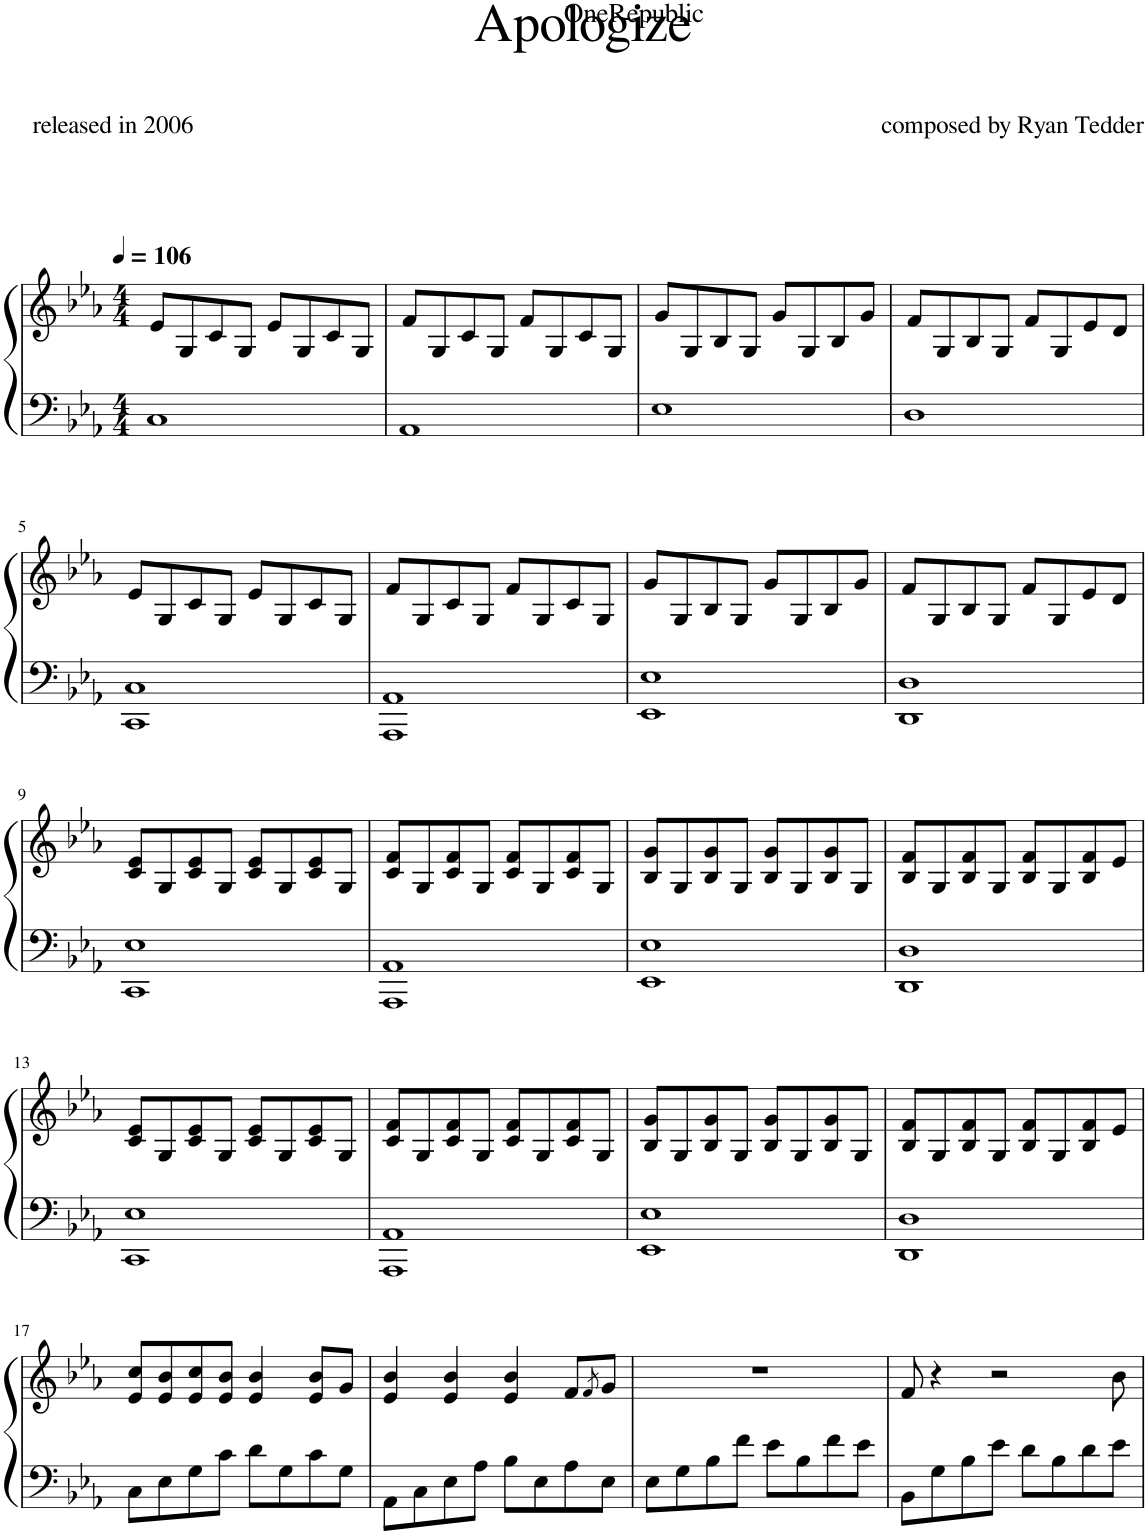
**kern	**kern
*part1	*part1
*staff2	*staff1
*I"Piano	*
*I'Pno.	*
*clefF4	*clefG2
*k[b-e-a-]	*k[b-e-a-]
*M4/4	*M4/4
*MM106	*MM106
=1	=1
1C	8e-/L
.	8G/
.	8c/
.	8G/J
.	8e-/L
.	8G/
.	8c/
.	8G/J
=2	=2
1AA-	8f/L
.	8G/
.	8c/
.	8G/J
.	8f/L
.	8G/
.	8c/
.	8G/J
=3	=3
1E-	8g/L
.	8G/
.	8B-/
.	8G/J
.	8g/L
.	8G/
.	8B-/
.	8g/J
=4	=4
1D	8f/L
.	8G/
.	8B-/
.	8G/J
.	8f/L
.	8G/
.	8e-/
.	8d/J
!!LO:LB:g=z
=5	=5
1CC 1C	8e-/L
.	8G/
.	8c/
.	8G/J
.	8e-/L
.	8G/
.	8c/
.	8G/J
=6	=6
1AAA- 1AA-	8f/L
.	8G/
.	8c/
.	8G/J
.	8f/L
.	8G/
.	8c/
.	8G/J
=7	=7
1EE- 1E-	8g/L
.	8G/
.	8B-/
.	8G/J
.	8g/L
.	8G/
.	8B-/
.	8g/J
=8	=8
1DD 1D	8f/L
.	8G/
.	8B-/
.	8G/J
.	8f/L
.	8G/
.	8e-/
.	8d/J
!!LO:LB:g=z
=9	=9
1CC 1E-	8c/ 8e-/L
.	8G/
.	8c/ 8e-/
.	8G/J
.	8c/ 8e-/L
.	8G/
.	8c/ 8e-/
.	8G/J
=10	=10
1AAA- 1AA-	8c/ 8f/L
.	8G/
.	8c/ 8f/
.	8G/J
.	8c/ 8f/L
.	8G/
.	8c/ 8f/
.	8G/J
=11	=11
1EE- 1E-	8B-/ 8g/L
.	8G/
.	8B-/ 8g/
.	8G/J
.	8B-/ 8g/L
.	8G/
.	8B-/ 8g/
.	8G/J
=12	=12
1DD 1D	8B-/ 8f/L
.	8G/
.	8B-/ 8f/
.	8G/J
.	8B-/ 8f/L
.	8G/
.	8B-/ 8f/
.	8e-/J
!!LO:LB:g=z
=13	=13
1CC 1E-	8c/ 8e-/L
.	8G/
.	8c/ 8e-/
.	8G/J
.	8c/ 8e-/L
.	8G/
.	8c/ 8e-/
.	8G/J
=14	=14
1AAA- 1AA-	8c/ 8f/L
.	8G/
.	8c/ 8f/
.	8G/J
.	8c/ 8f/L
.	8G/
.	8c/ 8f/
.	8G/J
=15	=15
1EE- 1E-	8B-/ 8g/L
.	8G/
.	8B-/ 8g/
.	8G/J
.	8B-/ 8g/L
.	8G/
.	8B-/ 8g/
.	8G/J
=16	=16
1DD 1D	8B-/ 8f/L
.	8G/
.	8B-/ 8f/
.	8G/J
.	8B-/ 8f/L
.	8G/
.	8B-/ 8f/
.	8e-/J
!!LO:LB:g=z
=17	=17
8C\L	8e-/ 8cc/L
8E-\	8e-/ 8b-/
8G\	8e-/ 8cc/
8c\J	8e-/ 8b-/J
8d\L	4e-/ 4b-/
8G\	.
8c\	8e-/ 8b-/L
8G\J	8g/J
=18	=18
8AA-\L	4e-/ 4b-/
8C\	.
8E-\	4e-/ 4b-/
8A-\J	.
8B-\L	4e-/ 4b-/
8E-\	.
8A-\	8f/L
.	8qf/
8E-\J	8g/J
=19	=19
8E-\L	1r
8G\	.
8B-\	.
8f\J	.
8e-\L	.
8B-\	.
8f\	.
8e-\J	.
=20	=20
8BB-\L	8f/
8G\	4r
8B-\	.
8e-\J	2r
8d\L	.
8B-\	.
8d\	.
8e-\J	8b-\
=	=
*-	*-
